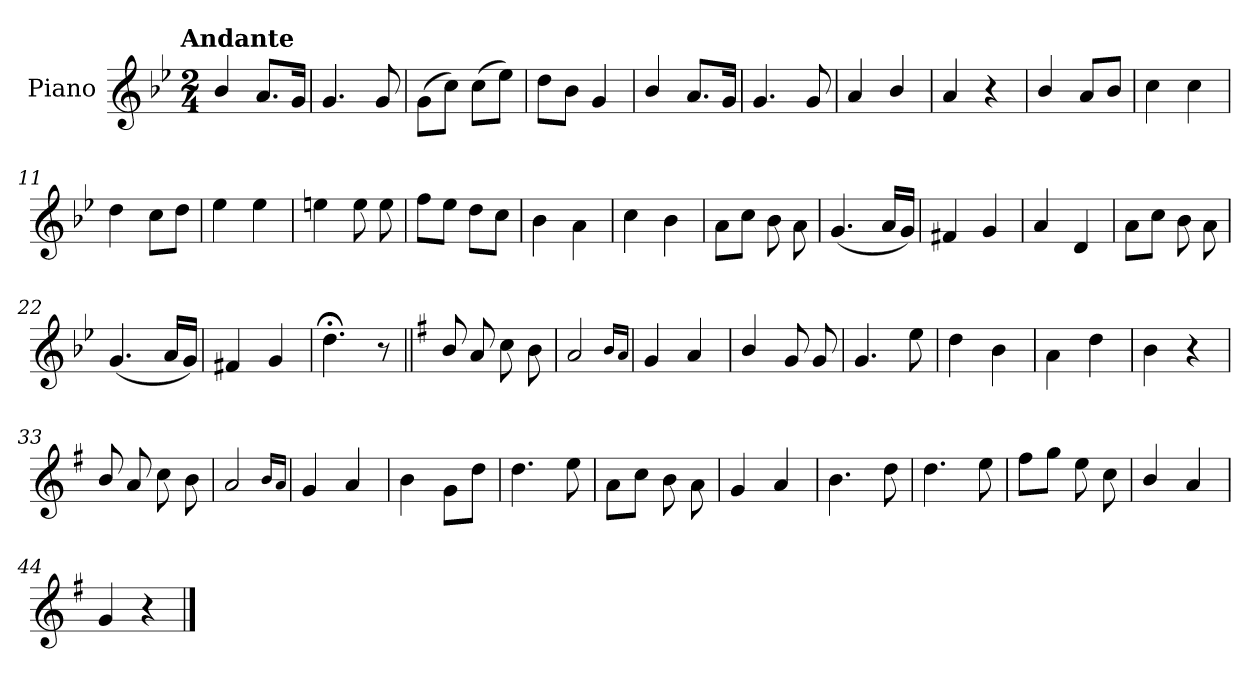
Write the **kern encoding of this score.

**kern
*part1
*staff1
*I"Piano
*I'Pno.
*clefG2
*k[b-e-]
!!LO:TX:omd:t=Andante
*M2/4
*MM92
=1
4b-/
8.a/L
16g/Jk
=2
4.g/
8g/
=3
(>8g\L
8cc\J)
(>8cc\L
8ee-\J)
=4
8dd\L
8b-\J
4g/
=5
4b-/
8.a/L
16g/Jk
=6
4.g/
8g/
!!LO:LB:g=z
=7
4a/
4b-/
=8
4a/
4r
=9
4b-/
8a/L
8b-/J
=10
4cc\
4cc\
=11
4dd\
8cc\L
8dd\J
=12
4ee-\
4ee-\
=13
4een\
8ee\
8ee\
=14
8ff\L
8ee-\J
8dd\L
8cc\J
!!LO:LB:g=z
=15
4b-\
4a\
=16
4cc\
4b-\
=17
8a\L
8cc\J
8b-\
8a\
=18
(<4.g/
16a/LL
16g/JJ)
=19
4f#X/
4g/
=20
4a/
4d/
=21
8a\L
8cc\J
8b-\
8a\
!!LO:LB:g=z
=22
(<4.g/
16a/LL
16g/JJ)
=23
4f#X/
4g/
=24
4.dd;<\
8r
=25||
*k[f#]
8b/
8a/
8cc\
8b\
=26
2a/
16qqb/LL
16qqa/JJ
=27
4g/
4a/
=28
4b/
8g/
8g/
!!LO:LB:g=z
=29
4.g/
8ee\
=30
4dd\
4b\
=31
4a\
4dd\
=32
4b\
4r
=33
8b/
8a/
8cc\
8b\
=34
2a/
16qqb/LL
16qqa/JJ
=35
4g/
4a/
=36
4b\
8g\L
8dd\J
=37
4.dd\
8ee\
!!LO:LB:g=z
=38
8a\L
8cc\J
8b\
8a\
=39
4g/
4a/
=40
4.b\
8dd\
=41
4.dd\
8ee\
=42
8ff#\L
8gg\J
8ee\
8cc\
=43
4b/
4a/
=44
4g/
4r
==
*-
